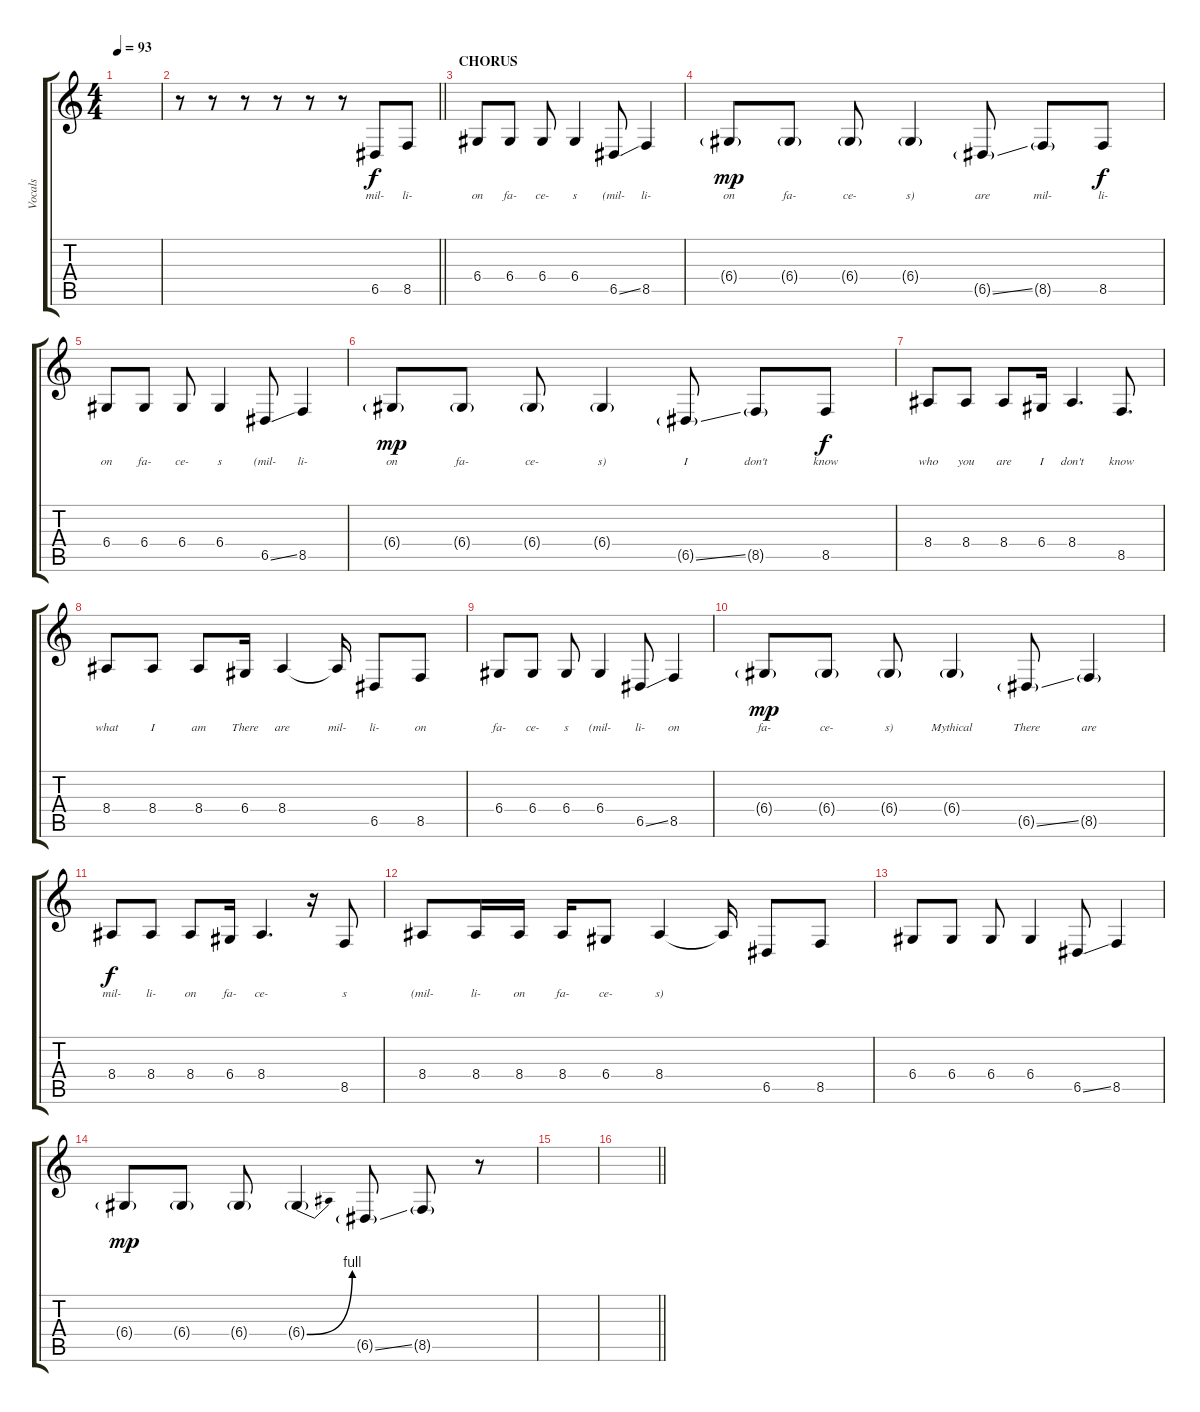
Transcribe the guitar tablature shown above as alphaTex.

\track ("Vocals" "Vocals") {instrument oboe}
\staff {score tabs}
\tuning (E4 B3 G3 D3 A2 D2) {hide}
\ts (4 4)
\tempo 93
\clef g2
\ks c
|
\barLineRight lightlight
r.8 r.8 r.8 r.8 r.8 r.8 6.5.8{lyrics (0 "mil-") lyrics (1 "") lyrics (2 "") lyrics (3 "") lyrics (4 "") dy f} 8.5.8{lyrics (0 "li-") lyrics (1 "") lyrics (2 "") lyrics (3 "") lyrics (4 "")} |
\section ("" "CHORUS")
6.4.8{lyrics (0 "on") lyrics (1 "") lyrics (2 "") lyrics (3 "") lyrics (4 "")} 6.4.8{lyrics (0 "fa-") lyrics (1 "") lyrics (2 "") lyrics (3 "") lyrics (4 "")} 6.4.8{lyrics (0 "ce-") lyrics (1 "") lyrics (2 "") lyrics (3 "") lyrics (4 "")} 6.4.4{lyrics (0 "s") lyrics (1 "") lyrics (2 "") lyrics (3 "") lyrics (4 "")} 6.5{ss}.8{lyrics (0 "(mil-") lyrics (1 "") lyrics (2 "") lyrics (3 "") lyrics (4 "")} 8.5.4{lyrics (0 "li-") lyrics (1 "") lyrics (2 "") lyrics (3 "") lyrics (4 "")} |
6.4{g}.8{lyrics (0 "on") lyrics (1 "") lyrics (2 "") lyrics (3 "") lyrics (4 "") dy mp} 6.4{g}.8{lyrics (0 "fa-") lyrics (1 "") lyrics (2 "") lyrics (3 "") lyrics (4 "")} 6.4{g}.8{lyrics (0 "ce-") lyrics (1 "") lyrics (2 "") lyrics (3 "") lyrics (4 "")} 6.4{g}.4{lyrics (0 "s)") lyrics (1 "") lyrics (2 "") lyrics (3 "") lyrics (4 "")} 6.5{ss g}.8{lyrics (0 "are") lyrics (1 "") lyrics (2 "") lyrics (3 "") lyrics (4 "")} 8.5{g}.8{lyrics (0 "mil-") lyrics (1 "") lyrics (2 "") lyrics (3 "") lyrics (4 "")} 8.5.8{lyrics (0 "li-") lyrics (1 "") lyrics (2 "") lyrics (3 "") lyrics (4 "") dy f} |
6.4.8{lyrics (0 "on") lyrics (1 "") lyrics (2 "") lyrics (3 "") lyrics (4 "")} 6.4.8{lyrics (0 "fa-") lyrics (1 "") lyrics (2 "") lyrics (3 "") lyrics (4 "")} 6.4.8{lyrics (0 "ce-") lyrics (1 "") lyrics (2 "") lyrics (3 "") lyrics (4 "")} 6.4.4{lyrics (0 "s") lyrics (1 "") lyrics (2 "") lyrics (3 "") lyrics (4 "")} 6.5{ss}.8{lyrics (0 "(mil-") lyrics (1 "") lyrics (2 "") lyrics (3 "") lyrics (4 "")} 8.5.4{lyrics (0 "li-") lyrics (1 "") lyrics (2 "") lyrics (3 "") lyrics (4 "")} |
6.4{g}.8{lyrics (0 "on") lyrics (1 "") lyrics (2 "") lyrics (3 "") lyrics (4 "") dy mp} 6.4{g}.8{lyrics (0 "fa-") lyrics (1 "") lyrics (2 "") lyrics (3 "") lyrics (4 "")} 6.4{g}.8{lyrics (0 "ce-") lyrics (1 "") lyrics (2 "") lyrics (3 "") lyrics (4 "")} 6.4{g}.4{lyrics (0 "s)") lyrics (1 "") lyrics (2 "") lyrics (3 "") lyrics (4 "")} 6.5{ss g}.8{lyrics (0 "I") lyrics (1 "") lyrics (2 "") lyrics (3 "") lyrics (4 "")} 8.5{g}.8{lyrics (0 "don't") lyrics (1 "") lyrics (2 "") lyrics (3 "") lyrics (4 "")} 8.5.8{lyrics (0 "know") lyrics (1 "") lyrics (2 "") lyrics (3 "") lyrics (4 "") dy f} |
8.4.8{lyrics (0 "who") lyrics (1 "") lyrics (2 "") lyrics (3 "") lyrics (4 "")} 8.4.8{lyrics (0 "you") lyrics (1 "") lyrics (2 "") lyrics (3 "") lyrics (4 "")} 8.4.8{lyrics (0 "are") lyrics (1 "") lyrics (2 "") lyrics (3 "") lyrics (4 "")} 6.4.16{lyrics (0 "I") lyrics (1 "") lyrics (2 "") lyrics (3 "") lyrics (4 "")} 8.4.4{d lyrics (0 "don't") lyrics (1 "") lyrics (2 "") lyrics (3 "") lyrics (4 "")} 8.5.8{d lyrics (0 "know") lyrics (1 "") lyrics (2 "") lyrics (3 "") lyrics (4 "")} |
8.4.8{lyrics (0 "what") lyrics (1 "") lyrics (2 "") lyrics (3 "") lyrics (4 "")} 8.4.8{lyrics (0 "I") lyrics (1 "") lyrics (2 "") lyrics (3 "") lyrics (4 "")} 8.4.8{lyrics (0 "am") lyrics (1 "") lyrics (2 "") lyrics (3 "") lyrics (4 "")} 6.4.16{lyrics (0 "There") lyrics (1 "") lyrics (2 "") lyrics (3 "") lyrics (4 "")} 8.4.4{lyrics (0 "are") lyrics (1 "") lyrics (2 "") lyrics (3 "") lyrics (4 "")} 8.4{t}.16{lyrics (0 "mil-") lyrics (1 "") lyrics (2 "") lyrics (3 "") lyrics (4 "")} 6.5.8{lyrics (0 "li-") lyrics (1 "") lyrics (2 "") lyrics (3 "") lyrics (4 "")} 8.5.8{lyrics (0 "on") lyrics (1 "") lyrics (2 "") lyrics (3 "") lyrics (4 "")} |
6.4.8{lyrics (0 "fa-") lyrics (1 "") lyrics (2 "") lyrics (3 "") lyrics (4 "")} 6.4.8{lyrics (0 "ce-") lyrics (1 "") lyrics (2 "") lyrics (3 "") lyrics (4 "")} 6.4.8{lyrics (0 "s") lyrics (1 "") lyrics (2 "") lyrics (3 "") lyrics (4 "")} 6.4.4{lyrics (0 "(mil-") lyrics (1 "") lyrics (2 "") lyrics (3 "") lyrics (4 "")} 6.5{ss}.8{lyrics (0 "li-") lyrics (1 "") lyrics (2 "") lyrics (3 "") lyrics (4 "")} 8.5.4{lyrics (0 "on") lyrics (1 "") lyrics (2 "") lyrics (3 "") lyrics (4 "")} |
6.4{g}.8{lyrics (0 "fa-") lyrics (1 "") lyrics (2 "") lyrics (3 "") lyrics (4 "") dy mp} 6.4{g}.8{lyrics (0 "ce-") lyrics (1 "") lyrics (2 "") lyrics (3 "") lyrics (4 "")} 6.4{g}.8{lyrics (0 "s)") lyrics (1 "") lyrics (2 "") lyrics (3 "") lyrics (4 "")} 6.4{g}.4{lyrics (0 "Mythical") lyrics (1 "") lyrics (2 "") lyrics (3 "") lyrics (4 "")} 6.5{ss g}.8{lyrics (0 "There") lyrics (1 "") lyrics (2 "") lyrics (3 "") lyrics (4 "")} 8.5{g}.4{lyrics (0 "are") lyrics (1 "") lyrics (2 "") lyrics (3 "") lyrics (4 "")} |
8.4.8{lyrics (0 "mil-") lyrics (1 "") lyrics (2 "") lyrics (3 "") lyrics (4 "") dy f} 8.4.8{lyrics (0 "li-") lyrics (1 "") lyrics (2 "") lyrics (3 "") lyrics (4 "")} 8.4.8{lyrics (0 "on") lyrics (1 "") lyrics (2 "") lyrics (3 "") lyrics (4 "")} 6.4.16{lyrics (0 "fa-") lyrics (1 "") lyrics (2 "") lyrics (3 "") lyrics (4 "")} 8.4.4{d lyrics (0 "ce-") lyrics (1 "") lyrics (2 "") lyrics (3 "") lyrics (4 "")} r.16 8.5.8{lyrics (0 "s") lyrics (1 "") lyrics (2 "") lyrics (3 "") lyrics (4 "")} |
8.4.8{lyrics (0 "(mil-") lyrics (1 "") lyrics (2 "") lyrics (3 "") lyrics (4 "")} 8.4.16{lyrics (0 "li-") lyrics (1 "") lyrics (2 "") lyrics (3 "") lyrics (4 "")} 8.4.16{lyrics (0 "on") lyrics (1 "") lyrics (2 "") lyrics (3 "") lyrics (4 "")} 8.4.16{lyrics (0 "fa-") lyrics (1 "") lyrics (2 "") lyrics (3 "") lyrics (4 "")} 6.4.8{lyrics (0 "ce-") lyrics (1 "") lyrics (2 "") lyrics (3 "") lyrics (4 "")} 8.4.4{lyrics (0 "s)") lyrics (1 "") lyrics (2 "") lyrics (3 "") lyrics (4 "")} 8.4{t}.16 6.5.8 8.5.8 |
6.4.8 6.4.8 6.4.8 6.4.4 6.5{ss}.8 8.5.4 |
6.4{g}.8{dy mp} 6.4{g}.8 6.4{g}.8 6.4{be (bend 0 0 60 4) g}.4 6.5{ss g}.8 8.5{g}.8 r.8 |
|
\barLineRight lightlight
